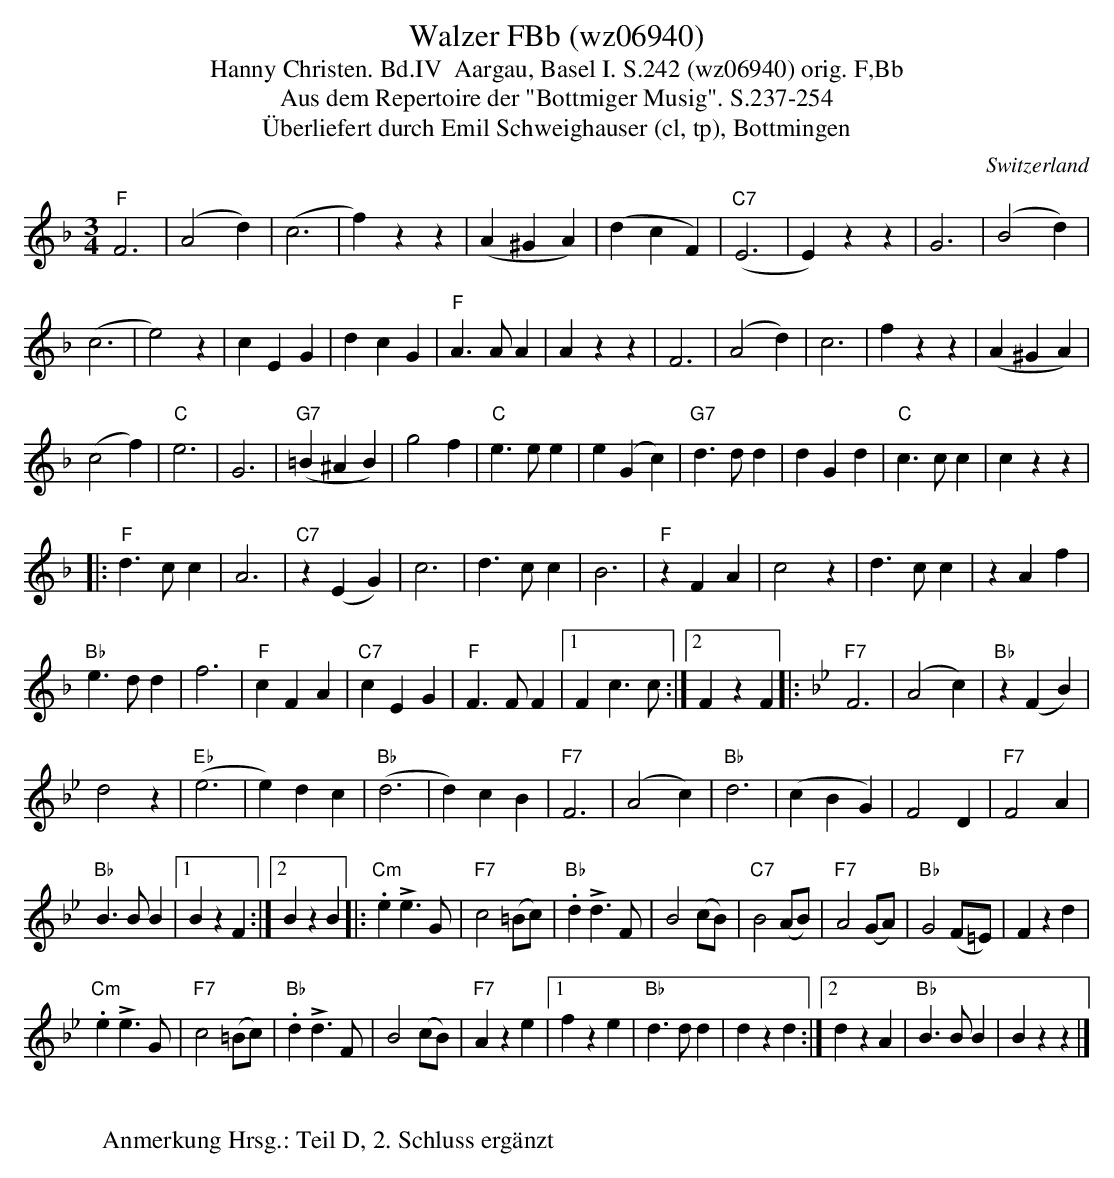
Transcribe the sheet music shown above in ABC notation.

X:1
T:Walzer FBb (wz06940)
T:Hanny Christen. Bd.IV  Aargau, Basel I. S.242 (wz06940) orig. F,Bb
T: Aus dem Repertoire der "Bottmiger Musig". S.237-254
T:Überliefert durch Emil Schweighauser (cl, tp), Bottmingen
M:3/4
L:1/4
O:Switzerland
K:F major
"F"F3 | (A2d) | (c3 | f)zz | (A^GA) | (dcF) | ("C7"E3 | E)zz | G3 | (B2d) |
(c3 | e2)z | cEG | dcG | "F"A>AA | Azz | F3 | (A2d) | c3 | fzz |  (A^GA) |
(c2f) | "C"e3 | G3 | ("G7"=B^AB) | g2f | "C"e>ee | e(Gc) | "G7"d>dd | dGd | "C"c>cc | czz |
|: "F"d>cc | A3 | "C7"z(EG) | c3 | d>cc | B3 | "F"zFA | c2z | d>cc | zAf |
"Bb"e>dd | f3 | "F"cFA | "C7"cEG | "F"F>FF |1 Fc>c :|2 FzF |: [K:Bb] "F7"F3 | (A2c) |  "Bb"z(FB) |
d2z | ("Eb"e3 | e)dc | ("Bb"d3 | d)cB | "F7"F3 | (A2c) | "Bb"d3 | (cBG) | F2D | "F7"F2A  |
"Bb"B>BB |1 BzF :|2 BzB |: "Cm".e!>!e>G  | "F7"c2 (=B/c/) | "Bb".d!>!d>F | B2(c/B/) | "C7"B2(A/B/) | "F7"A2(G/A/) | "Bb"G2(F/=E/) | Fzd |
"Cm".e!>!e>G  | "F7"c2 (=B/c/) | "Bb".d!>!d>F | B2(c/B/) | "F7"Aze |1 fze | "Bb"d>dd | dzd :|2 dzA | "Bb"B>BB | Bzz |]
W:
W: Anmerkung Hrsg.: Teil D, 2. Schluss ergänzt
